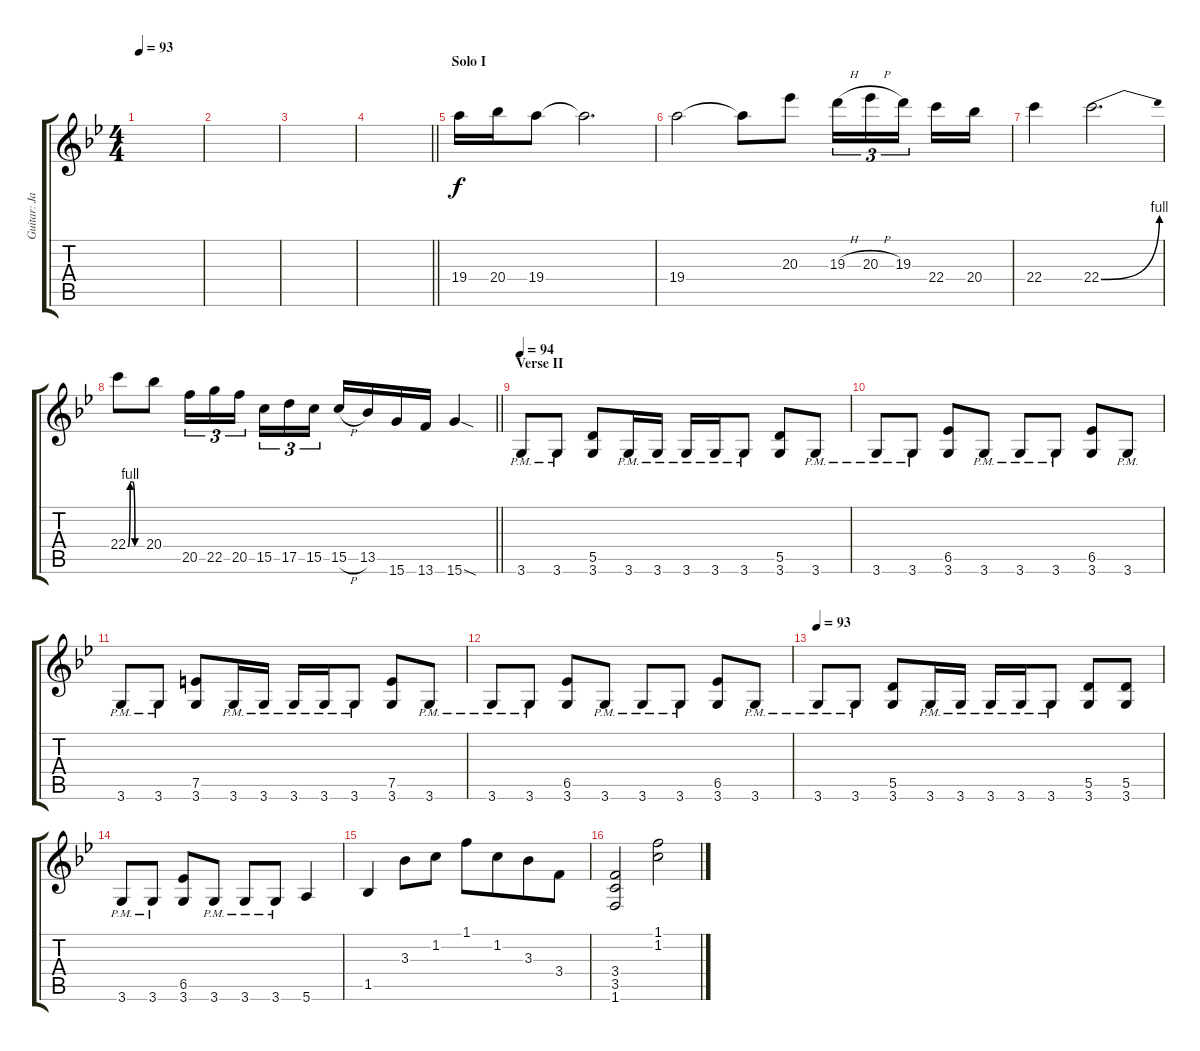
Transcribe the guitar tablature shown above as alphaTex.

\track ("Guitar: Jan" "Guitar: Ja") {instrument distortionguitar}
\staff {score tabs}
\tuning (E4 B3 G3 D3 A2 E2) {hide}
\ts (4 4)
\tempo 93
\clef g2
\ks bb
|
|
|
\barLineRight lightlight
|
\section ("" "Solo I")
19.4.16 20.4.16 19.4.8 19.4{t}.2{d} |
19.4.2 19.4{t}.8 20.3.8 19.3{h}.16{tu (3 2)} 20.3{h}.16{tu (3 2)} 19.3.16{tu (3 2) beam splitsecondary} 22.4.16 20.4.16 |
22.4.4 22.4{be (bend 0 0 60 4)}.2{d} |
\barLineRight lightlight
22.4{be (custom 0 0 10 4 20 4 30 0 60 0)}.8 20.4.8 20.5.16{tu (3 2)} 22.5.16{tu (3 2)} 20.5.16{tu (3 2) beam splitsecondary} 15.5.16{tu (3 2)} 17.5.16{tu (3 2)} 15.5.16{tu (3 2)} 15.5{h}.16 13.5.16 15.6.16 13.6.16 15.6{sod}.4 |
\section ("" "Verse II")
\tempo 94
3.6{pm}.8 3.6{pm}.8 (5.5 3.6).8 3.6{pm}.16 3.6{pm}.16 3.6{pm}.16 3.6{pm}.16 3.6{pm}.8 (5.5 3.6).8 3.6{pm}.8 |
3.6{pm}.8 3.6{pm}.8 (6.5 3.6).8 3.6{pm}.8 3.6{pm}.8 3.6{pm}.8 (6.5 3.6).8 3.6{pm}.8 |
3.6{pm}.8 3.6{pm}.8 (7.5 3.6).8 3.6{pm}.16 3.6{pm}.16 3.6{pm}.16 3.6{pm}.16 3.6{pm}.8 (7.5 3.6).8 3.6{pm}.8 |
3.6{pm}.8 3.6{pm}.8 (6.5 3.6).8 3.6{pm}.8 3.6{pm}.8 3.6{pm}.8 (6.5 3.6).8 3.6{pm}.8 |
\tempo 93
3.6{pm}.8 3.6{pm}.8 (5.5 3.6).8 3.6{pm}.16 3.6{pm}.16 3.6{pm}.16 3.6{pm}.16 3.6{pm}.8 (5.5 3.6).8 (5.5 3.6).8 |
3.6{pm}.8 3.6{pm}.8 (6.5 3.6).8 3.6{pm}.8 3.6{pm}.8 3.6{pm}.8 5.6.4 |
1.5.4 3.3.8 1.2.8{beam split} 1.1.8 1.2.8{beam merge} 3.3.8 3.4.8 |
(3.4 3.5 1.6).2 (1.1 1.2).2
